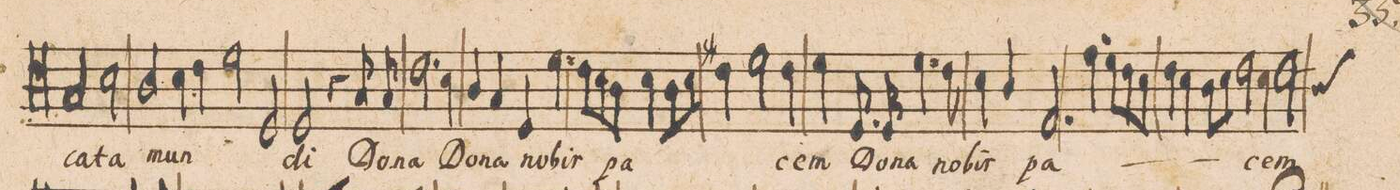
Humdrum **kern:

**kern	**text
*I"TENOR.	*
*clefC4	*
*k[]	*
*met(C|)	*
*M2/1	*
2G/	-ca-
2B\	-ta
2A/	mun-
4B\	.
4c\	.
=46-	=46-
2d\	.
2D/	.
2D/	-di
4r	.
8G/	Do-
8G/	-na
=47-	=47-
2.c\	Do-
4B\	.
4A/	.
4G/	-na
4D/	no-
4.d\	-bis
=48-	=48-
8c\L	.
8B\	.
8A\J	.
4B\	pa-
8A\L	.
8B\J	.
4c#X\	.
2d\	.
4c#\	.
=49-	=49-
4d\	-cem
8.D/	Do-
16D/	-na
4.d\	no-
8c\	.
4B\	.
4A/	-bis
2.E/	pa-
=50-	=50-
4.e\	.
8d\L	.
8c\	.
8B\J	.
4c\	.
4B\	.
8A\L	.
8B\J	.
2c\	.
=51-	=51-
4B\	.
*custos:A	*
2c\	-cem
*-	*-
